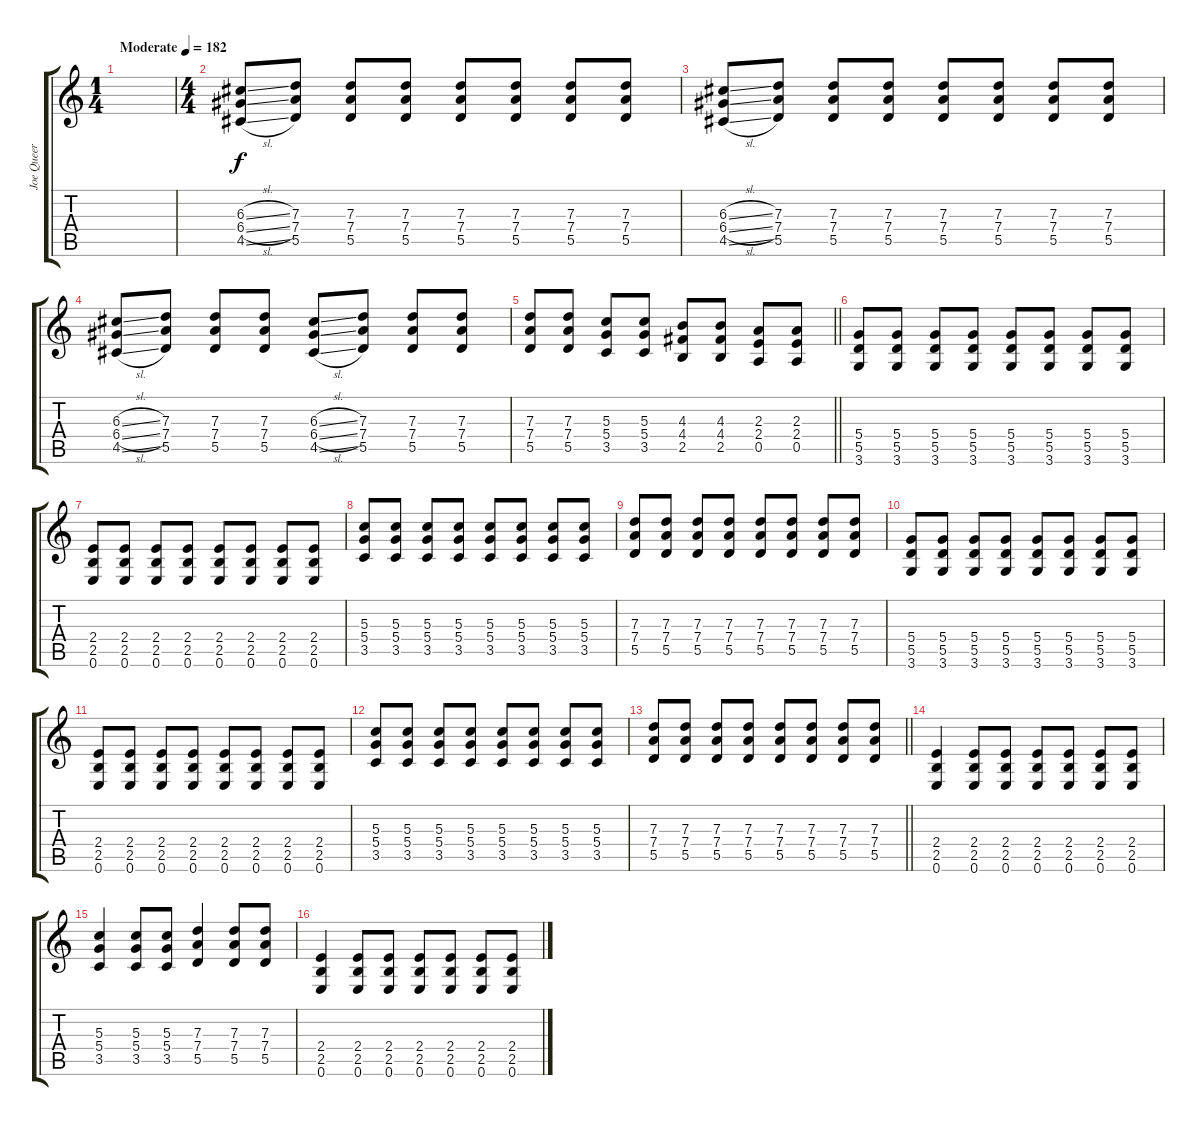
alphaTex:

\track ("Joe Queer" "Joe Queer") {instrument distortionguitar}
\staff {score tabs}
\tuning (E4 B3 G3 D3 A2 E2) {hide}
\ts (1 4)
\tempo (182 "Moderate")
\clef g2
\ks c
|
\ts (4 4)
(6.3{sl} 6.4{sl} 4.5{sl}).8 (7.3 7.4 5.5).8 (7.3 7.4 5.5).8 (7.3 7.4 5.5).8 (7.3 7.4 5.5).8 (7.3 7.4 5.5).8 (7.3 7.4 5.5).8 (7.3 7.4 5.5).8 |
(6.3{sl} 6.4{sl} 4.5{sl}).8 (7.3 7.4 5.5).8 (7.3 7.4 5.5).8 (7.3 7.4 5.5).8 (7.3 7.4 5.5).8 (7.3 7.4 5.5).8 (7.3 7.4 5.5).8 (7.3 7.4 5.5).8 |
(6.3{sl} 6.4{sl} 4.5{sl}).8 (7.3 7.4 5.5).8 (7.3 7.4 5.5).8 (7.3 7.4 5.5).8 (6.3{sl} 6.4{sl} 4.5{sl}).8 (7.3 7.4 5.5).8 (7.3 7.4 5.5).8 (7.3 7.4 5.5).8 |
\barLineRight lightlight
(7.3 7.4 5.5).8 (7.3 7.4 5.5).8 (5.3 5.4 3.5).8 (5.3 5.4 3.5).8 (4.3 4.4 2.5).8 (4.3 4.4 2.5).8 (2.3 2.4 0.5).8 (2.3 2.4 0.5).8 |
\section ("" "")
(5.4 5.5 3.6).8 (5.4 5.5 3.6).8 (5.4 5.5 3.6).8 (5.4 5.5 3.6).8 (5.4 5.5 3.6).8 (5.4 5.5 3.6).8 (5.4 5.5 3.6).8 (5.4 5.5 3.6).8 |
(2.4 2.5 0.6).8 (2.4 2.5 0.6).8 (2.4 2.5 0.6).8 (2.4 2.5 0.6).8 (2.4 2.5 0.6).8 (2.4 2.5 0.6).8 (2.4 2.5 0.6).8 (2.4 2.5 0.6).8 |
(5.3 5.4 3.5).8 (5.3 5.4 3.5).8 (5.3 5.4 3.5).8 (5.3 5.4 3.5).8 (5.3 5.4 3.5).8 (5.3 5.4 3.5).8 (5.3 5.4 3.5).8 (5.3 5.4 3.5).8 |
(7.3 7.4 5.5).8 (7.3 7.4 5.5).8 (7.3 7.4 5.5).8 (7.3 7.4 5.5).8 (7.3 7.4 5.5).8 (7.3 7.4 5.5).8 (7.3 7.4 5.5).8 (7.3 7.4 5.5).8 |
(5.4 5.5 3.6).8 (5.4 5.5 3.6).8 (5.4 5.5 3.6).8 (5.4 5.5 3.6).8 (5.4 5.5 3.6).8 (5.4 5.5 3.6).8 (5.4 5.5 3.6).8 (5.4 5.5 3.6).8 |
(2.4 2.5 0.6).8 (2.4 2.5 0.6).8 (2.4 2.5 0.6).8 (2.4 2.5 0.6).8 (2.4 2.5 0.6).8 (2.4 2.5 0.6).8 (2.4 2.5 0.6).8 (2.4 2.5 0.6).8 |
(5.3 5.4 3.5).8 (5.3 5.4 3.5).8 (5.3 5.4 3.5).8 (5.3 5.4 3.5).8 (5.3 5.4 3.5).8 (5.3 5.4 3.5).8 (5.3 5.4 3.5).8 (5.3 5.4 3.5).8 |
\barLineRight lightlight
(7.3 7.4 5.5).8 (7.3 7.4 5.5).8 (7.3 7.4 5.5).8 (7.3 7.4 5.5).8 (7.3 7.4 5.5).8 (7.3 7.4 5.5).8 (7.3 7.4 5.5).8 (7.3 7.4 5.5).8 |
\section ("" "")
(2.4 2.5 0.6).4 (2.4 2.5 0.6).8 (2.4 2.5 0.6).8 (2.4 2.5 0.6).8 (2.4 2.5 0.6).8 (2.4 2.5 0.6).8 (2.4 2.5 0.6).8 |
(5.3 5.4 3.5).4 (5.3 5.4 3.5).8 (5.3 5.4 3.5).8 (7.3 7.4 5.5).4 (7.3 7.4 5.5).8 (7.3 7.4 5.5).8 |
(2.4 2.5 0.6).4 (2.4 2.5 0.6).8 (2.4 2.5 0.6).8 (2.4 2.5 0.6).8 (2.4 2.5 0.6).8 (2.4 2.5 0.6).8 (2.4 2.5 0.6).8
